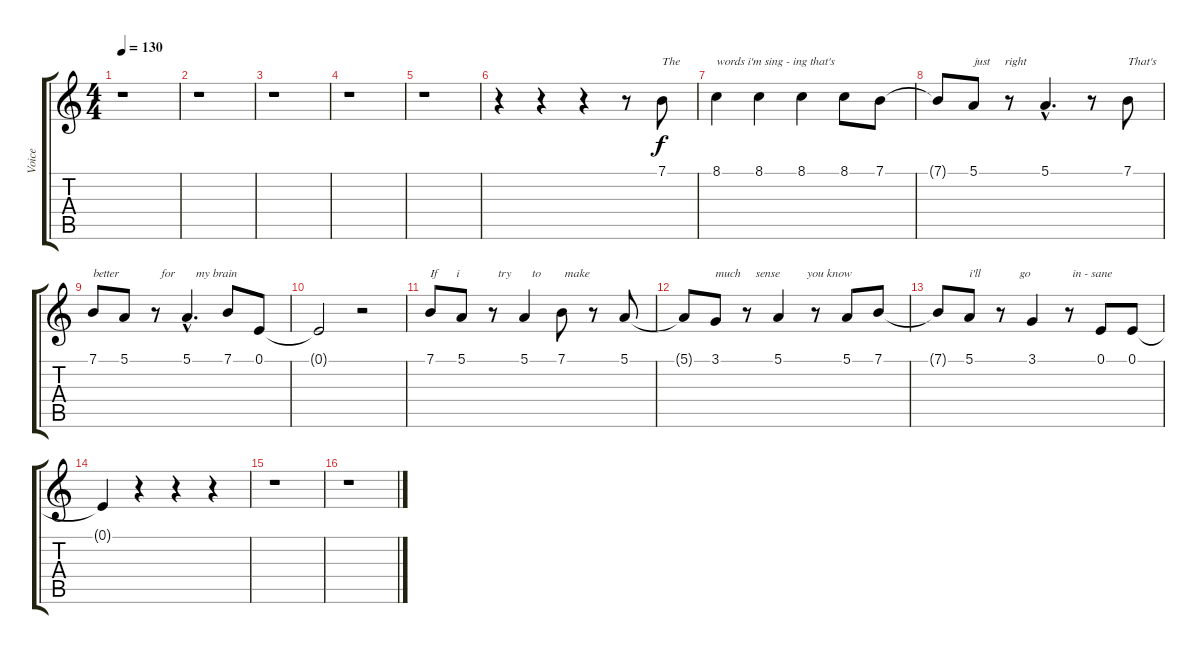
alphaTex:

\track ("Voice" "Voice") {instrument cello}
\staff {score tabs}
\tuning (E4 B3 G3 D3 A2 E2) {hide}
\ts (4 4)
\tempo 130
\clef g2
\ks c
r.1{dy f} |
r.1 |
r.1 |
r.1 |
r.1 |
r.4 r.4 r.4 r.8 7.1.8{txt "The"} |
8.1.4{txt "words i'm sing - ing that's"} 8.1.4 8.1.4 8.1.8 7.1.8 |
7.1{t}.8 5.1.8{txt "just     right "} r.8 5.1{hac}.4{d} r.8 7.1.8{txt "That's"} |
7.1.8{txt "better              for       my brain "} 5.1.8 r.8 5.1{hac}.4{d} 7.1.8 0.1.8 |
0.1{t}.2 r.2 |
7.1.8{txt "If      i             try       to        make"} 5.1.8 r.8 5.1.4 7.1.8 r.8 5.1.8 |
5.1{t}.8 3.1.8{txt "much     sense         you know"} r.8 5.1.4 r.8 5.1.8 7.1.8 |
7.1{t}.8 5.1.8{txt "i'll             go              in - sane"} r.8 3.1.4 r.8 0.1.8 0.1.8 |
0.1{t}.4 r.4 r.4 r.4 |
r.1 |
r.1
